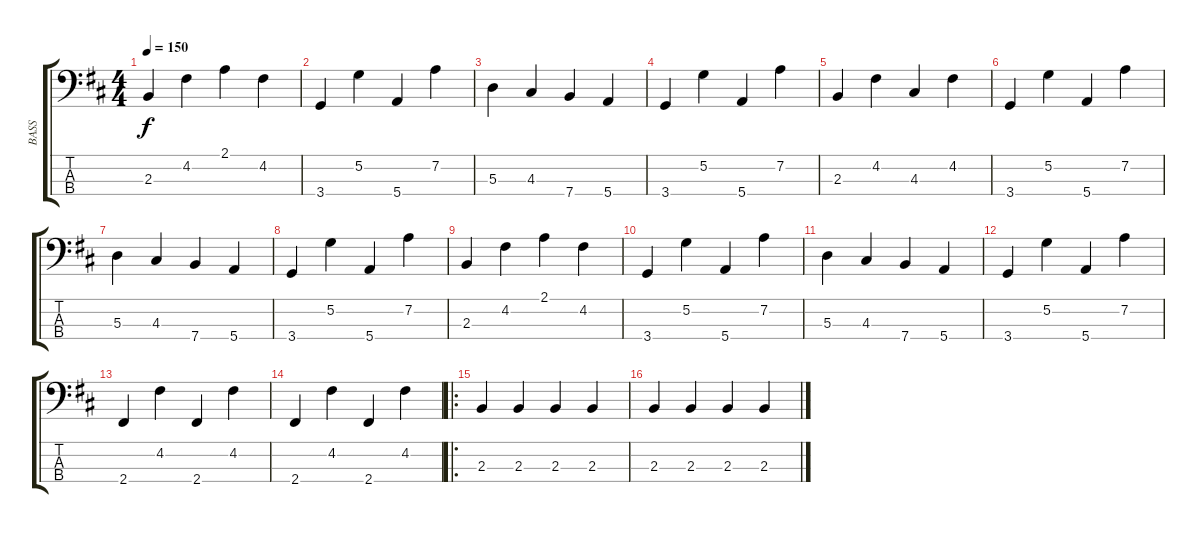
\track ("BASS" "BASS") {instrument electricbassfinger}
\staff {score tabs}
\tuning (G2 D2 A1 E1) {hide}
\ts (4 4)
\tempo 150
\clef f4
\ks d
2.3.4{dy f} 4.2.4 2.1.4 4.2.4 |
3.4.4 5.2.4 5.4.4 7.2.4 |
5.3.4 4.3.4 7.4.4 5.4.4 |
3.4.4 5.2.4 5.4.4 7.2.4 |
2.3.4 4.2.4 4.3.4 4.2.4 |
3.4.4 5.2.4 5.4.4 7.2.4 |
5.3.4 4.3.4 7.4.4 5.4.4 |
3.4.4 5.2.4 5.4.4 7.2.4 |
2.3.4 4.2.4 2.1.4 4.2.4 |
3.4.4 5.2.4 5.4.4 7.2.4 |
5.3.4 4.3.4 7.4.4 5.4.4 |
3.4.4 5.2.4 5.4.4 7.2.4 |
2.4.4 4.2.4 2.4.4 4.2.4 |
2.4.4 4.2.4 2.4.4 4.2.4 |
\ro
2.3.4 2.3.4 2.3.4 2.3.4 |
2.3.4 2.3.4 2.3.4 2.3.4
